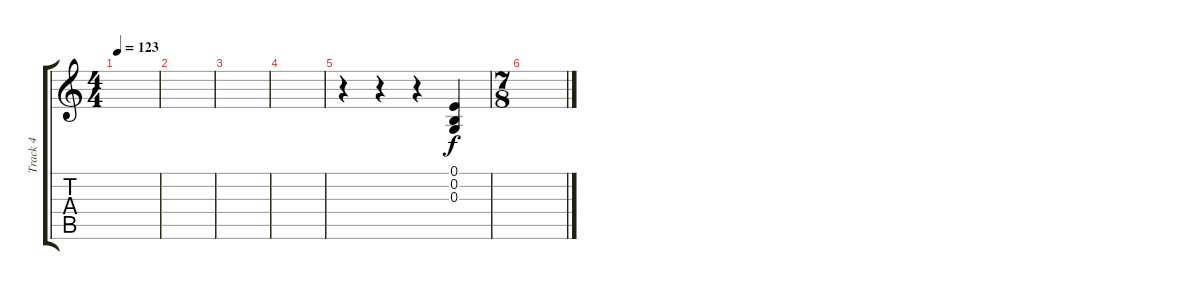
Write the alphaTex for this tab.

\track ("Track 4" "Track 4") {instrument reversecymbal}
\staff {score tabs}
\tuning (E4 B3 G3 D3 A2 E2) {hide}
\ts (4 4)
\tempo 123
\clef g2
\ks c
|
|
|
|
r.4 r.4 r.4 (0.1 0.2 0.3).4 |
\ts (7 8)
